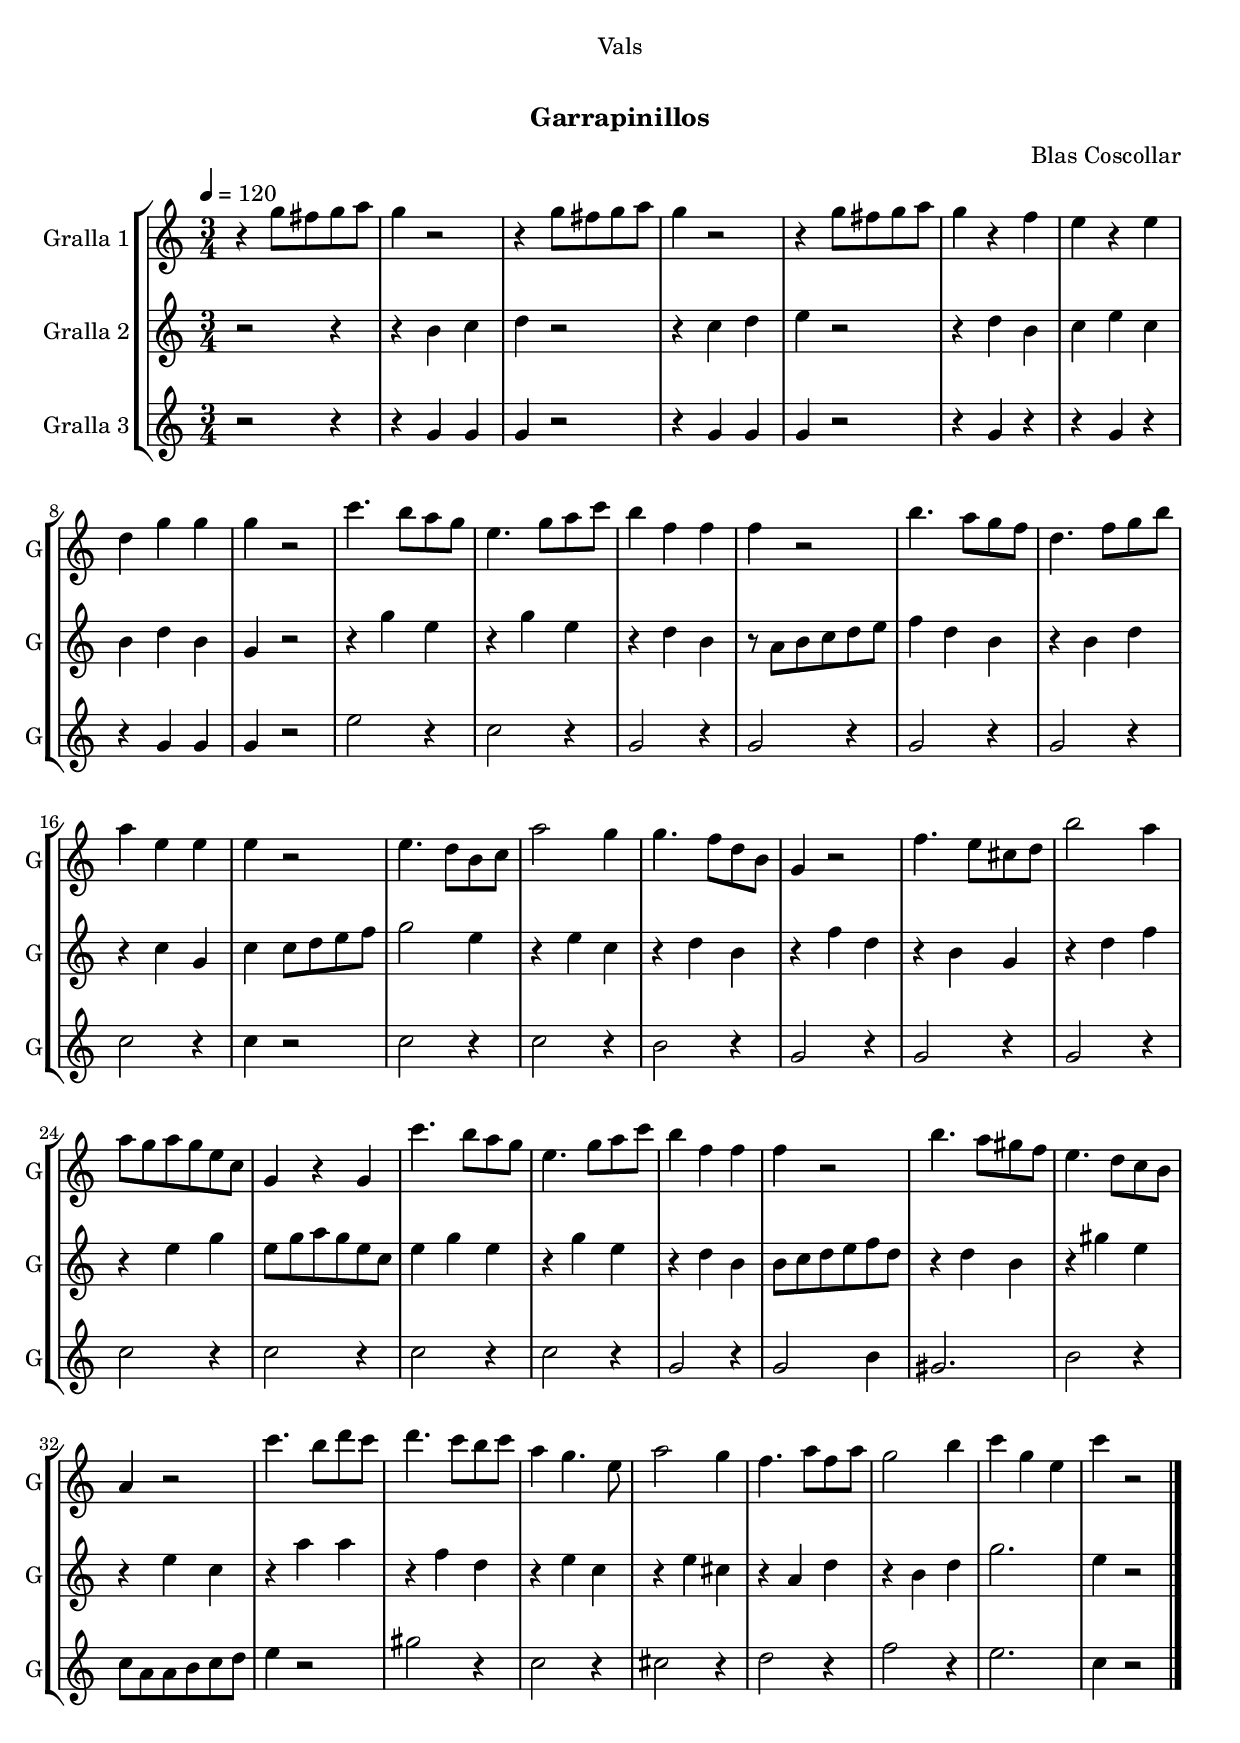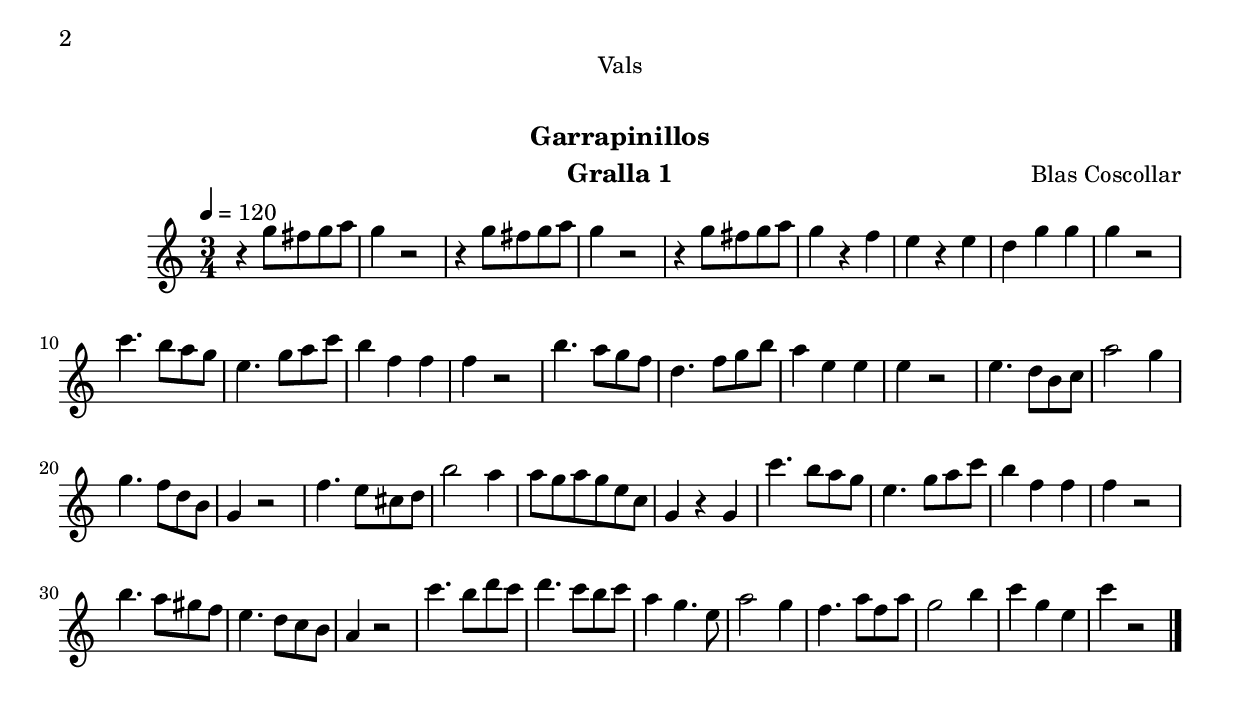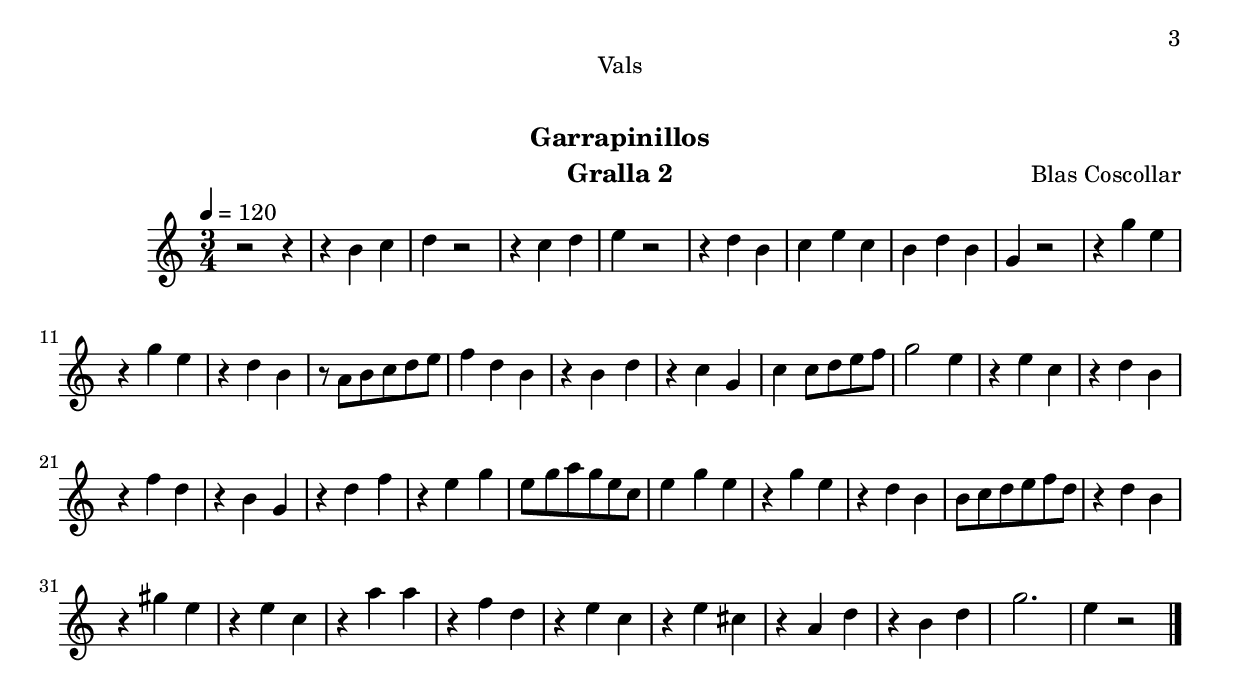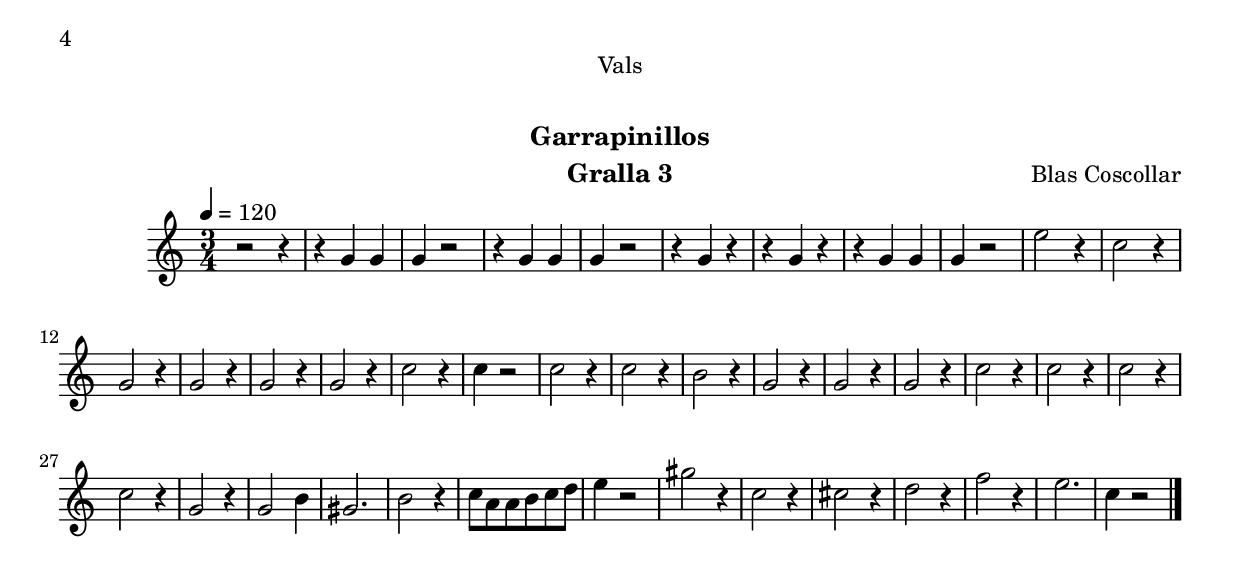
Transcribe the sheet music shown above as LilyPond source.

\version "2.16.0"

\header {
  dedication="Vals"
  title="  "
  subtitle="Garrapinillos"
  subsubtitle=""
  poet=""
  meter=""
  piece=""
  composer="Blas Coscollar"
  arranger=""
  opus=""
  instrument=""
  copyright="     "
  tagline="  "
}

liniaroAa =
\relative g''
{
  \tempo 4=120
  \clef treble
  \key c \major
  \time 3/4
  r4 g8 fis g a  |
  g4 r2  |
  r4 g8 fis g a  |
  g4 r2  |
  %05
  r4 g8 fis g a  |
  g4 r f  |
  e4 r e  |
  d4 g g  |
  g4 r2  |
  %10
  c4. b8 a g  |
  e4. g8 a c  |
  b4 f f  |
  f4 r2  |
  b4. a8 g f  |
  %15
  d4. f8 g b  |
  a4 e e  |
  e4 r2  |
  e4. d8 b c  |
  a'2 g4  |
  %20
  g4. f8 d b  |
  g4 r2  |
  f'4. e8 cis d  |
  b'2 a4  |
  a8 g a g e c  |
  %25
  g4 r g  |
  c'4. b8 a g  |
  e4. g8 a c  |
  b4 f f  |
  f4 r2  |
  %30
  b4. a8 gis f  |
  e4. d8 c b  |
  a4 r2  |
  c'4. b8 d c  |
  d4. c8 b c  |
  %35
  a4 g4. e8  |
  a2 g4  |
  f4. a8 f a  |
  g2 b4  |
  c4 g e  |
  %40
  c'4 r2  \bar "|."
}

liniaroAb =
\relative b'
{
  \tempo 4=120
  \clef treble
  \key c \major
  \time 3/4
  r2 r4  |
  r4 b c  |
  d4 r2  |
  r4 c d  |
  %05
  e4 r2  |
  r4 d b  |
  c4 e c  |
  b4 d b  |
  g4 r2  |
  %10
  r4 g' e  |
  r4 g e  |
  r4 d b  |
  r8 a b c d e  |
  f4 d b  |
  %15
  r4 b d  |
  r4 c g  |
  c4 c8 d e f  |
  g2 e4  |
  r4 e c  |
  %20
  r4 d b  |
  r4 f' d  |
  r4 b g  |
  r4 d' f  |
  r4 e g  |
  %25
  e8 g a g e c  |
  e4 g e  |
  r4 g e  |
  r4 d b  |
  b8 c d e f d  |
  %30
  r4 d b  |
  r4 gis' e  |
  r4 e c  |
  r4 a' a  |
  r4 f d  |
  %35
  r4 e c  |
  r4 e cis  |
  r4 a d  |
  r4 b d  |
  g2.  |
  %40
  e4 r2  \bar "|."
}

liniaroAc =
\relative g'
{
  \tempo 4=120
  \clef treble
  \key c \major
  \time 3/4
  r2 r4  |
  r4 g g  |
  g4 r2  |
  r4 g g  |
  %05
  g4 r2  |
  r4 g r  |
  r4 g r  |
  r4 g g  |
  g4 r2  |
  %10
  e'2 r4  |
  c2 r4  |
  g2 r4  |
  g2 r4  |
  g2 r4  |
  %15
  g2 r4  |
  c2 r4  |
  c4 r2  |
  c2 r4  |
  c2 r4  |
  %20
  b2 r4  |
  g2 r4  |
  g2 r4  |
  g2 r4  |
  c2 r4  |
  %25
  c2 r4  |
  c2 r4  |
  c2 r4  |
  g2 r4  |
  g2 b4  |
  %30
  gis2.  |
  b2 r4  |
  c8 a a b c d  |
  e4 r2  |
  gis2 r4  |
  %35
  c,2 r4  |
  cis2 r4  |
  d2 r4  |
  f2 r4  |
  e2.  |
  %40
  c4 r2  \bar "|."
}

\bookpart {
  \score {
    \new StaffGroup {
      \override Score.RehearsalMark #'self-alignment-X = #LEFT
      <<
        \new Staff \with {instrumentName = #"Gralla 1" shortInstrumentName = #"G"} \liniaroAa
        \new Staff \with {instrumentName = #"Gralla 2" shortInstrumentName = #"G"} \liniaroAb
        \new Staff \with {instrumentName = #"Gralla 3" shortInstrumentName = #"G"} \liniaroAc
      >>
    }
    \layout {}
  }\score { \unfoldRepeats
    \new StaffGroup {
      \override Score.RehearsalMark #'self-alignment-X = #LEFT
      <<
        \new Staff \with {instrumentName = #"Gralla 1" shortInstrumentName = #"G"} \liniaroAa
        \new Staff \with {instrumentName = #"Gralla 2" shortInstrumentName = #"G"} \liniaroAb
        \new Staff \with {instrumentName = #"Gralla 3" shortInstrumentName = #"G"} \liniaroAc
      >>
    }
    \midi {}
  }
}

\bookpart {
  \header {instrument="Gralla 1"}
  \score {
    \new StaffGroup {
      \override Score.RehearsalMark #'self-alignment-X = #LEFT
      <<
        \new Staff \liniaroAa
      >>
    }
    \layout {}
  }\score { \unfoldRepeats
    \new StaffGroup {
      \override Score.RehearsalMark #'self-alignment-X = #LEFT
      <<
        \new Staff \liniaroAa
      >>
    }
    \midi {}
  }
}

\bookpart {
  \header {instrument="Gralla 2"}
  \score {
    \new StaffGroup {
      \override Score.RehearsalMark #'self-alignment-X = #LEFT
      <<
        \new Staff \liniaroAb
      >>
    }
    \layout {}
  }\score { \unfoldRepeats
    \new StaffGroup {
      \override Score.RehearsalMark #'self-alignment-X = #LEFT
      <<
        \new Staff \liniaroAb
      >>
    }
    \midi {}
  }
}

\bookpart {
  \header {instrument="Gralla 3"}
  \score {
    \new StaffGroup {
      \override Score.RehearsalMark #'self-alignment-X = #LEFT
      <<
        \new Staff \liniaroAc
      >>
    }
    \layout {}
  }\score { \unfoldRepeats
    \new StaffGroup {
      \override Score.RehearsalMark #'self-alignment-X = #LEFT
      <<
        \new Staff \liniaroAc
      >>
    }
    \midi {}
  }
}

